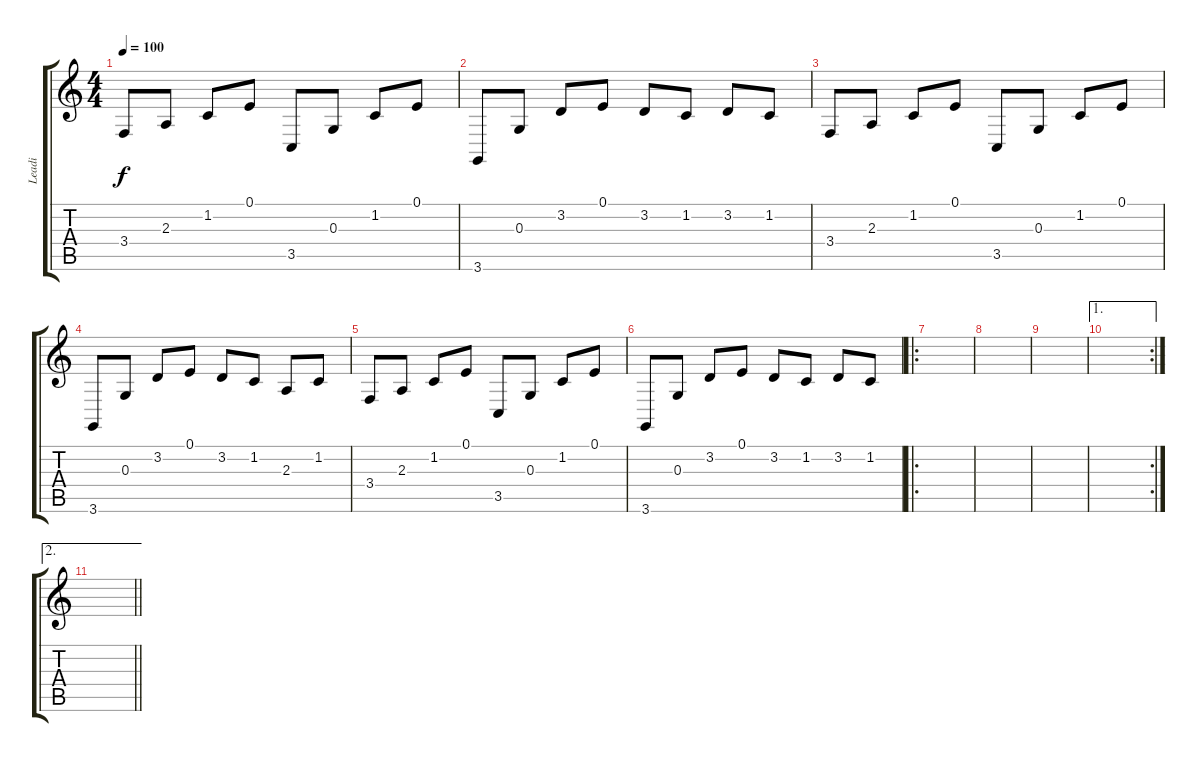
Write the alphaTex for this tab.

\track ("Leadi" "Leadi") {instrument steeldrums}
\staff {score tabs}
\tuning (E4 B3 G3 D3 A2 E2) {hide}
\ts (4 4)
\tempo 100
\clef g2
\ks c
3.4.8{dy f} 2.3.8 1.2.8 0.1.8 3.5.8 0.3.8 1.2.8 0.1.8 |
3.6.8 0.3.8 3.2.8 0.1.8 3.2.8 1.2.8 3.2.8 1.2.8 |
3.4.8 2.3.8 1.2.8 0.1.8 3.5.8 0.3.8 1.2.8 0.1.8 |
3.6.8 0.3.8 3.2.8 0.1.8 3.2.8 1.2.8 2.3.8 1.2.8 |
3.4.8 2.3.8 1.2.8 0.1.8 3.5.8 0.3.8 1.2.8 0.1.8 |
3.6.8 0.3.8 3.2.8 0.1.8 3.2.8 1.2.8 3.2.8 1.2.8 |
\ro
|
|
|
\ae 1
\rc 2
|
\ae 2
\barLineRight lightlight
